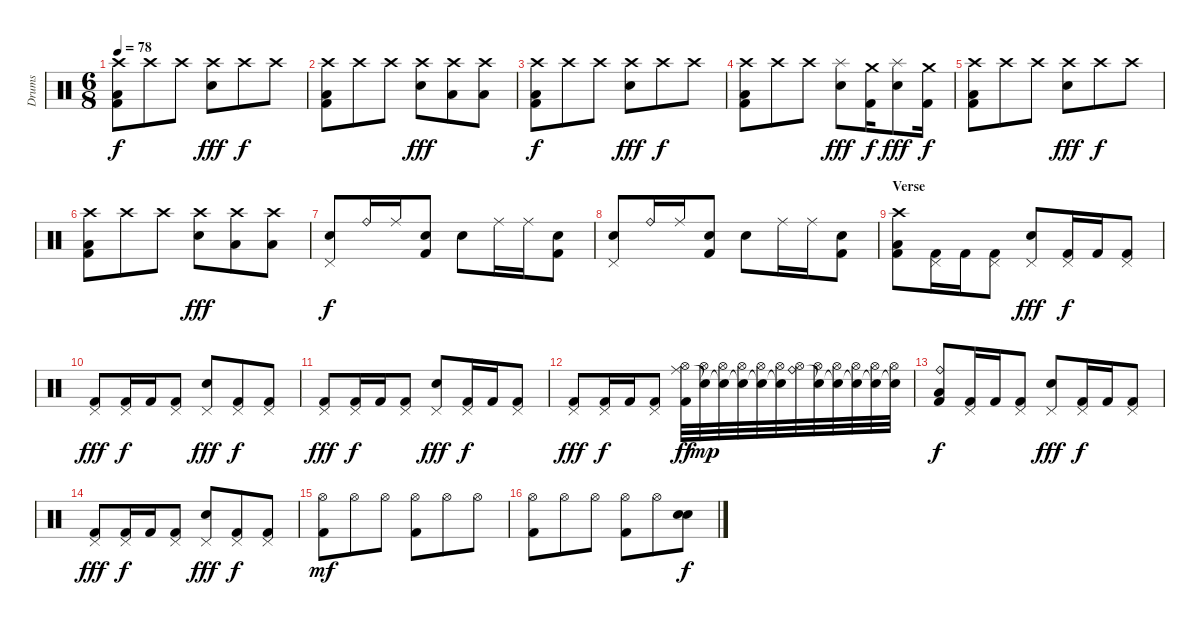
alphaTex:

\track ("Drums" "Drums") {instrument percussion}
\staff {score}
\articulation defaults
\ts (6 8)
\tempo 78
\clef neutral
\ks c
("Crash high (hit)" "Low Floor Tom (hit)" "Kick (hit) 2").8{dy f} "Crash high (hit)".8 "Crash high (hit)".8 ("Crash high (hit)" "Snare (hit) 2").8{dy fff} "Crash high (hit)".8{dy f} "Crash high (hit)".8 |
("Crash high (hit)" "Low Floor Tom (hit)" "Kick (hit) 2").8 "Crash high (hit)".8 "Crash high (hit)".8 ("Crash high (hit)" "Snare (hit) 2").8{dy fff} ("Crash high (hit)" "Low Tom (hit)").8 ("Crash high (hit)" "Low Tom (hit)").8 |
("Crash high (hit)" "Low Floor Tom (hit)" "Kick (hit) 2").8{dy f} "Crash high (hit)".8 "Crash high (hit)".8 ("Crash high (hit)" "Snare (hit) 2").8{dy fff} "Crash high (hit)".8{dy f} "Crash high (hit)".8 |
("Crash high (hit)" "Low Floor Tom (hit)" "Kick (hit) 2").8 "Crash high (hit)".8 "Crash high (hit)".8 ("Splash (hit)" "Snare (hit) 2").8{dy fff} ("Crash medium (hit)" "Kick (hit) 2").16{dy f} ("Splash (hit)" "Snare (hit) 2").8{dy fff} ("Crash medium (hit)" "Kick (hit) 2").16{dy f} |
("Crash high (hit)" "Low Floor Tom (hit)" "Kick (hit) 2").8 "Crash high (hit)".8 "Crash high (hit)".8 ("Crash high (hit)" "Snare (hit) 2").8{dy fff} "Crash high (hit)".8{dy f} "Crash high (hit)".8 |
("Crash high (hit)" "Low Floor Tom (hit)" "Kick (hit) 2").8 "Crash high (hit)".8 "Crash high (hit)".8 ("Crash high (hit)" "Snare (hit) 2").8{dy fff} ("Crash high (hit)" "Low Tom (hit)").8 ("Crash high (hit)" "Low Tom (hit)").8 |
("Pedal Hi-Hat (hit)" "Snare (hit) 2").8{dy f} "Ride (bell)".16 "Ride (middle)".16 ("Snare (hit) 2" "Kick (hit) 2").8 "Snare (hit) 2".8 "Ride (middle)".16 "Ride (middle)".16 ("Snare (hit) 2" "Kick (hit) 2").8 |
("Pedal Hi-Hat (hit)" "Snare (hit) 2").8 "Ride (bell)".16 "Ride (middle)".16 ("Snare (hit) 2" "Kick (hit) 2").8 "Snare (hit) 2".8 "Ride (middle)".16 "Ride (middle)".16 ("Snare (hit) 2" "Kick (hit) 2").8 |
\section ("" "Verse")
("Crash high (hit)" "Low Floor Tom (hit)" "Kick (hit) 2").8 ("Pedal Hi-Hat (hit)" "Kick (hit) 2").16 "Kick (hit) 2".16 ("Pedal Hi-Hat (hit)" "Kick (hit) 2").8 ("Pedal Hi-Hat (hit)" "Snare (hit) 2").8{dy fff} ("Pedal Hi-Hat (hit)" "Kick (hit) 2").16{dy f} "Kick (hit) 2".16 ("Pedal Hi-Hat (hit)" "Kick (hit) 2").8 |
("Pedal Hi-Hat (hit)" "Kick (hit) 2").8{dy fff} ("Pedal Hi-Hat (hit)" "Kick (hit) 2").16{dy f} "Kick (hit) 2".16 ("Pedal Hi-Hat (hit)" "Kick (hit) 2").8 ("Pedal Hi-Hat (hit)" "Snare (hit) 2").8{dy fff} ("Pedal Hi-Hat (hit)" "Kick (hit) 2").8{dy f} ("Pedal Hi-Hat (hit)" "Kick (hit) 2").8 |
("Pedal Hi-Hat (hit)" "Kick (hit) 2").8{dy fff} ("Pedal Hi-Hat (hit)" "Kick (hit) 2").16{dy f} "Kick (hit) 2".16 ("Pedal Hi-Hat (hit)" "Kick (hit) 2").8 ("Pedal Hi-Hat (hit)" "Snare (hit) 2").8{dy fff} ("Pedal Hi-Hat (hit)" "Kick (hit) 2").16{dy f} "Kick (hit) 2".16 ("Pedal Hi-Hat (hit)" "Kick (hit) 2").8 |
("Pedal Hi-Hat (hit)" "Kick (hit) 2").8{dy fff} ("Pedal Hi-Hat (hit)" "Kick (hit) 2").16{dy f} "Kick (hit) 2".16 ("Pedal Hi-Hat (hit)" "Kick (hit) 2").8 ("Hi-Hat (open)" "Ride (middle)" "Kick (hit) 2").32{dy ff} ("Hi-Hat (open)" "Snare (hit)"{t}).32{dy mp} ("Hi-Hat (open)" "Snare (hit)"{t}).32 ("Hi-Hat (open)" "Snare (hit)"{t}).32 ("Hi-Hat (open)" "Snare (hit)"{t}).32 ("Hi-Hat (open)" "Snare (hit)"{t}).32 ("Hi-Hat (open)" "Ride (bell)").32 ("Hi-Hat (open)" "Snare (hit)"{t}).32 ("Hi-Hat (open)" "Snare (hit)"{t}).32 ("Hi-Hat (open)" "Snare (hit)"{t}).32 ("Hi-Hat (open)" "Snare (hit)"{t}).32 ("Hi-Hat (open)" "Snare (hit)"{t}).32 |
("Ride (bell)" "Low Floor Tom (hit)" "Kick (hit) 2").8{dy f} ("Pedal Hi-Hat (hit)" "Kick (hit) 2").16 "Kick (hit) 2".16 ("Pedal Hi-Hat (hit)" "Kick (hit) 2").8 ("Pedal Hi-Hat (hit)" "Snare (hit) 2").8{dy fff} ("Pedal Hi-Hat (hit)" "Kick (hit) 2").16{dy f} "Kick (hit) 2".16 ("Pedal Hi-Hat (hit)" "Kick (hit) 2").8 |
("Pedal Hi-Hat (hit)" "Kick (hit) 2").8{dy fff} ("Pedal Hi-Hat (hit)" "Kick (hit) 2").16{dy f} "Kick (hit) 2".16 ("Pedal Hi-Hat (hit)" "Kick (hit) 2").8 ("Pedal Hi-Hat (hit)" "Snare (hit) 2").8{dy fff} ("Pedal Hi-Hat (hit)" "Kick (hit) 2").8{dy f} ("Pedal Hi-Hat (hit)" "Kick (hit) 2").8 |
("Hi-Hat (open)" "Kick (hit) 2").8{dy mf} "Hi-Hat (open)".8 "Hi-Hat (open)".8 ("Hi-Hat (open)" "Kick (hit) 2").8 "Hi-Hat (open)".8 "Hi-Hat (open)".8 |
("Hi-Hat (open)" "Kick (hit) 2").8 "Hi-Hat (open)".8 "Hi-Hat (open)".8 ("Hi-Hat (open)" "Kick (hit) 2").8 "Hi-Hat (open)".8 ("Snare (hit) 2" "Snare (hit) 2").8{dy f}
